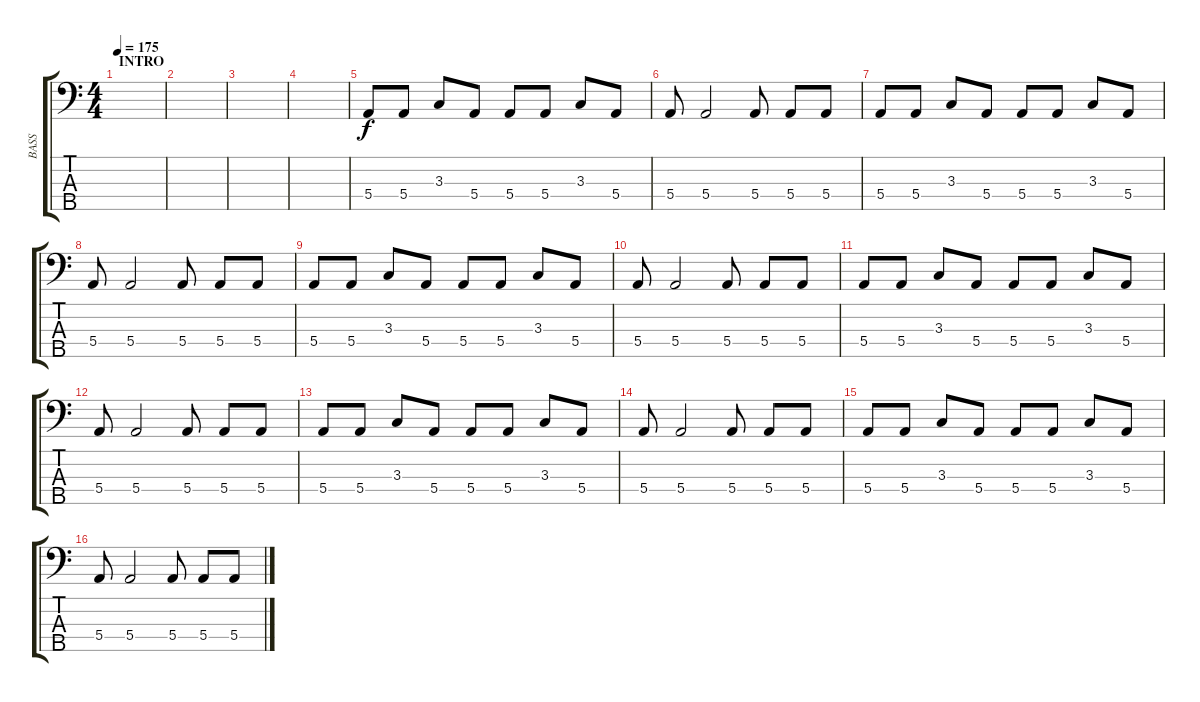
\track ("BASS" "BASS") {instrument electricbassfinger}
\staff {score tabs}
\tuning (G2 D2 A1 E1 B0) {hide}
\ts (4 4)
\section ("" "INTRO")
\tempo 175
\clef f4
\ks c
|
|
|
|
5.4.8 5.4.8 3.3.8 5.4.8 5.4.8 5.4.8 3.3.8 5.4.8 |
5.4.8 5.4.2 5.4.8 5.4.8 5.4.8 |
5.4.8 5.4.8 3.3.8 5.4.8 5.4.8 5.4.8 3.3.8 5.4.8 |
5.4.8 5.4.2 5.4.8 5.4.8 5.4.8 |
5.4.8 5.4.8 3.3.8 5.4.8 5.4.8 5.4.8 3.3.8 5.4.8 |
5.4.8 5.4.2 5.4.8 5.4.8 5.4.8 |
5.4.8 5.4.8 3.3.8 5.4.8 5.4.8 5.4.8 3.3.8 5.4.8 |
5.4.8 5.4.2 5.4.8 5.4.8 5.4.8 |
5.4.8 5.4.8 3.3.8 5.4.8 5.4.8 5.4.8 3.3.8 5.4.8 |
5.4.8 5.4.2 5.4.8 5.4.8 5.4.8 |
5.4.8 5.4.8 3.3.8 5.4.8 5.4.8 5.4.8 3.3.8 5.4.8 |
5.4.8 5.4.2 5.4.8 5.4.8 5.4.8
